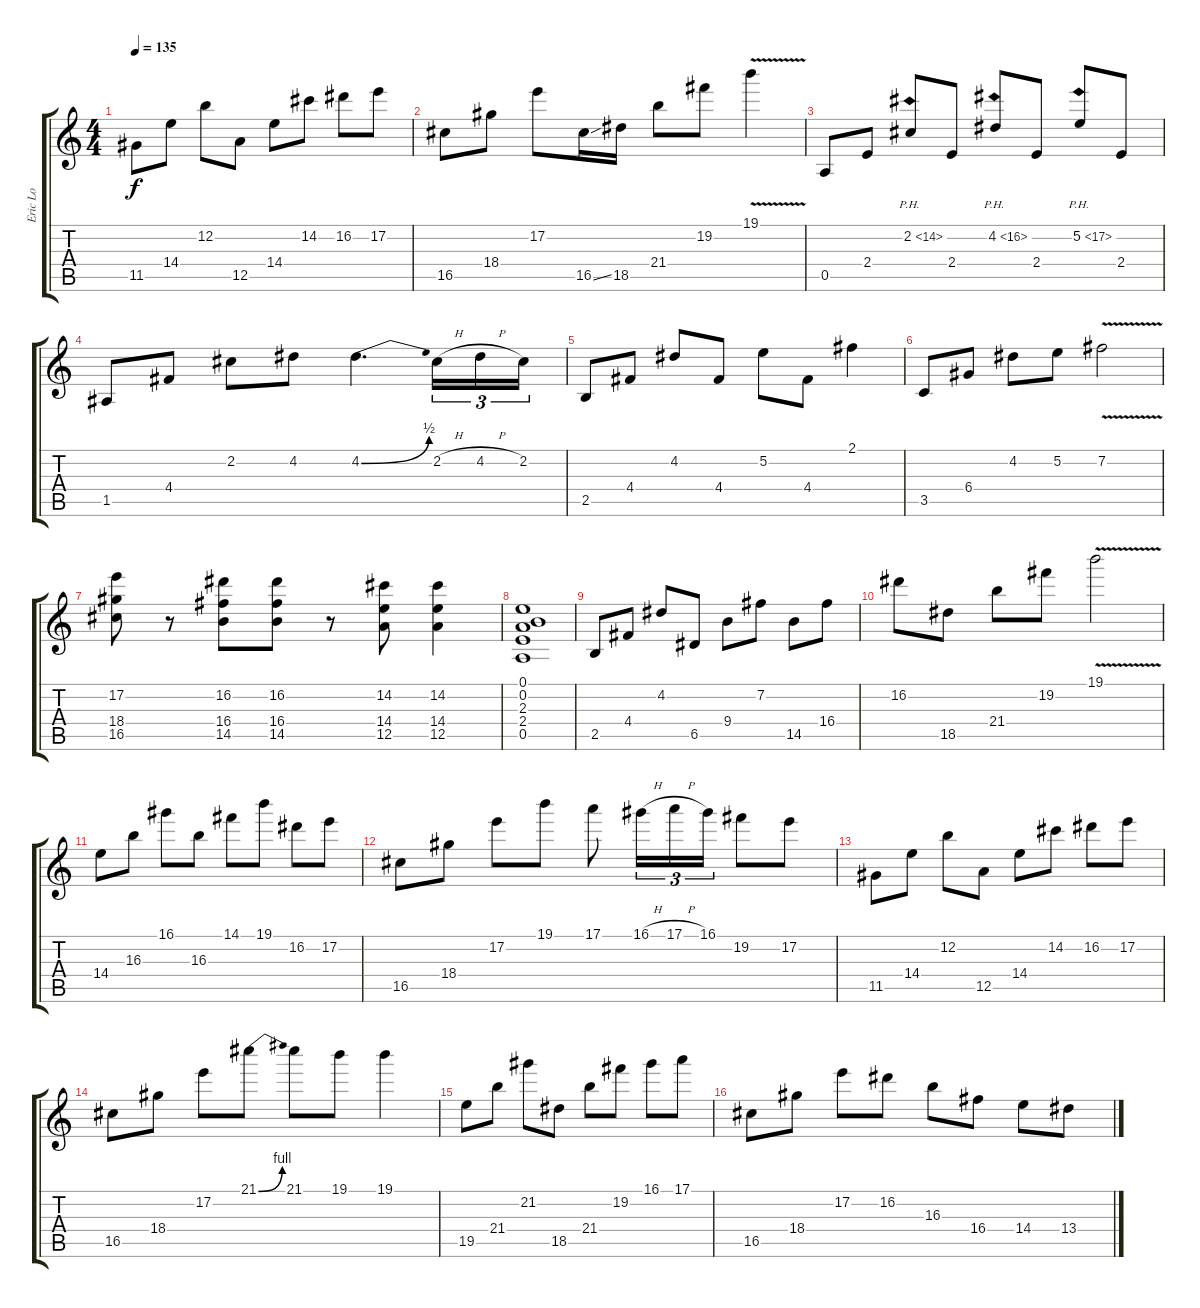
\track ("Eric Lo" "Eric Lo") {instrument overdrivenguitar}
\staff {score tabs}
\tuning (E4 B3 G3 D3 A2 E2) {hide}
\ts (4 4)
\tempo 135
\clef g2
\ks c
11.5.8{dy f} 14.4.8 12.2.8 12.5.8 14.4.8 14.2.8 16.2.8 17.2.8 |
16.5.8 18.4.8 17.2.8 16.5{ss}.16 18.5.16 21.4.8 19.2.8 19.1{v}.4 |
0.5.8 2.4.8 2.2{ph 12}.8 2.4.8 4.2{ph 12}.8 2.4.8 5.2{ph 12}.8 2.4.8 |
1.5.8 4.4.8 2.2.8 4.2.8 4.2{be (bend 0 0 60 2)}.4{d} 2.2{h}.16{tu (3 2)} 4.2{h}.16{tu (3 2)} 2.2.16{tu (3 2)} |
2.5.8 4.4.8 4.2.8 4.4.8 5.2.8 4.4.8 2.1.4 |
3.5.8 6.4.8 4.2.8 5.2.8 7.2{v}.2 |
(17.2 18.4 16.5).8 r.8 (16.2 16.4 14.5).8 (16.2 16.4 14.5).8 r.8 (14.2 14.4 12.5).8 (14.2 14.4 12.5).4 |
(0.1 0.2 2.3 2.4 0.5).1 |
2.5.8 4.4.8 4.2.8 6.5.8 9.4.8 7.2.8 14.5.8 16.4.8 |
16.2.8 18.5.8 21.4.8 19.2.8 19.1{v}.2 |
14.4.8 16.3.8 16.1.8 16.3.8 14.1.8 19.1.8 16.2.8 17.2.8 |
16.5.8 18.4.8 17.2.8 19.1.8 17.1.8 16.1{h}.16{tu (3 2)} 17.1{h}.16{tu (3 2)} 16.1.16{tu (3 2)} 19.2.8 17.2.8 |
11.5.8 14.4.8 12.2.8 12.5.8 14.4.8 14.2.8 16.2.8 17.2.8 |
16.5.8 18.4.8 17.2.8 21.1{be (bend 0 0 60 4)}.8 21.1.8 19.1.8 19.1.4 |
19.5.8 21.4.8 21.2.8 18.5.8 21.4.8 19.2.8 16.1.8 17.1.8 |
16.5.8 18.4.8 17.2.8 16.2.8 16.3.8 16.4.8 14.4.8 13.4.8
